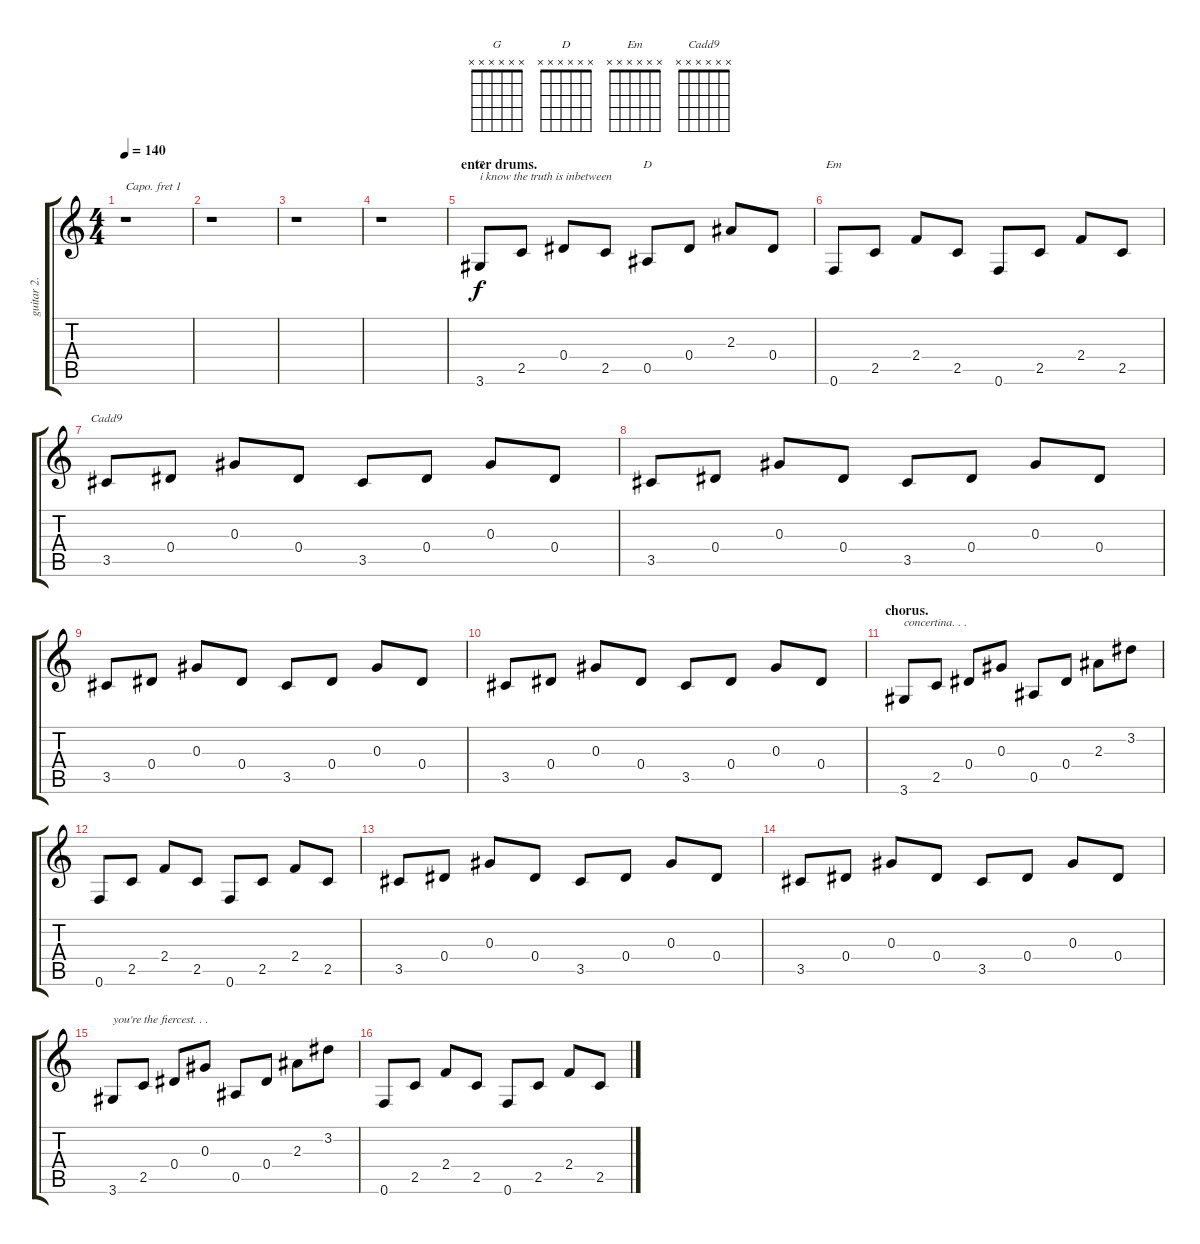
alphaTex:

\track ("guitar 2." "guitar 2.") {instrument electricguitarclean}
\staff {score tabs}
\capo 1
\tuning (E4 B3 G3 D3 A2 E2) {hide}
\chord ("G" x x x x x x) {firstfret 0}
\chord ("D" x x x x x x) {firstfret 0}
\chord ("Em" x x x x x x) {firstfret 0}
\chord ("Cadd9" x x x x x x) {firstfret 0}
\ts (4 4)
\tempo 140
\clef g2
\ks c
r.1{dy f} |
r.1 |
r.1 |
r.1 |
\section ("" "enter drums.")
3.6.8{ch "G" txt "i know the truth is inbetween"} 2.5.8 0.4.8 2.5.8 0.5.8{ch "D"} 0.4.8 2.3.8 0.4.8 |
0.6.8{ch "Em"} 2.5.8 2.4.8 2.5.8 0.6.8 2.5.8 2.4.8 2.5.8 |
3.5.8{ch "Cadd9"} 0.4.8 0.3.8 0.4.8 3.5.8 0.4.8 0.3.8 0.4.8 |
3.5.8 0.4.8 0.3.8 0.4.8 3.5.8 0.4.8 0.3.8 0.4.8 |
3.5.8 0.4.8 0.3.8 0.4.8 3.5.8 0.4.8 0.3.8 0.4.8 |
3.5.8 0.4.8 0.3.8 0.4.8 3.5.8 0.4.8 0.3.8 0.4.8 |
\section ("" "chorus.")
3.6.8{txt "concertina. . ."} 2.5.8 0.4.8 0.3.8 0.5.8 0.4.8 2.3.8 3.2.8 |
0.6.8 2.5.8 2.4.8 2.5.8 0.6.8 2.5.8 2.4.8 2.5.8 |
3.5.8 0.4.8 0.3.8 0.4.8 3.5.8 0.4.8 0.3.8 0.4.8 |
3.5.8 0.4.8 0.3.8 0.4.8 3.5.8 0.4.8 0.3.8 0.4.8 |
3.6.8{txt "you're the fiercest. . ."} 2.5.8 0.4.8 0.3.8 0.5.8 0.4.8 2.3.8 3.2.8 |
0.6.8 2.5.8 2.4.8 2.5.8 0.6.8 2.5.8 2.4.8 2.5.8
